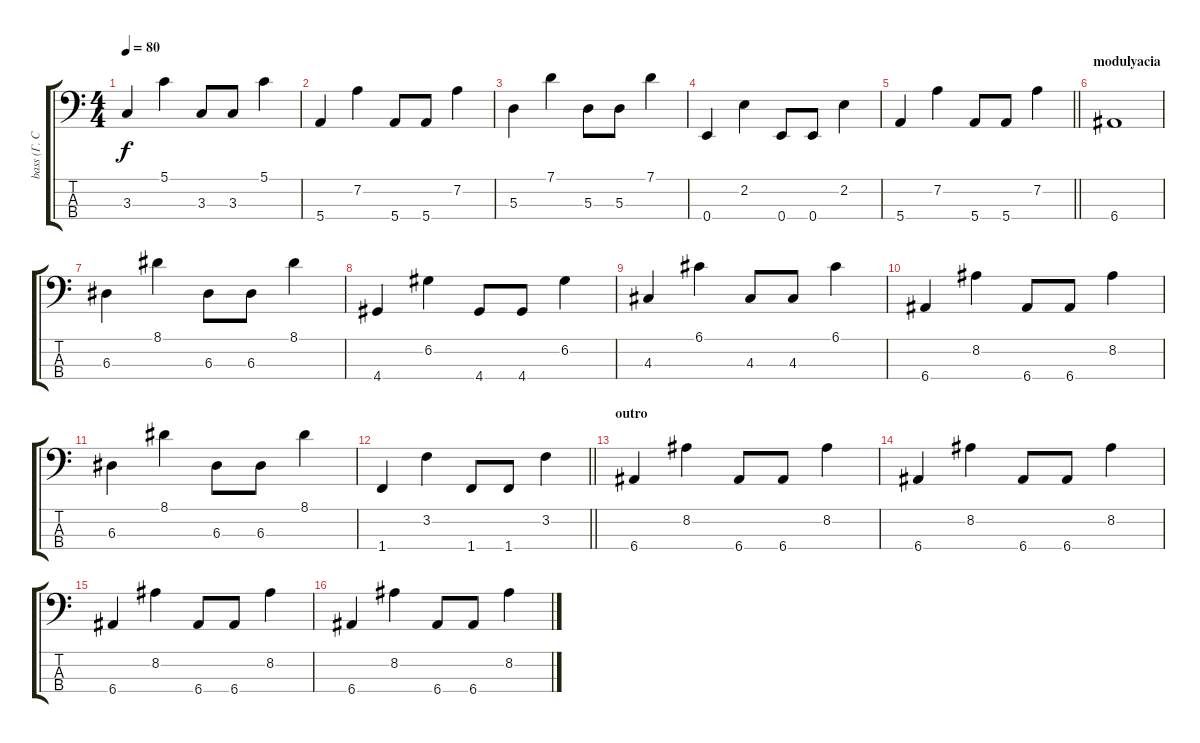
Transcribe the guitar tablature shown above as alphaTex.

\track ("bass (Г. Самойлов)" "bass (Г. С") {instrument electricbassfinger}
\staff {score tabs}
\tuning (G2 D2 A1 E1) {hide}
\ts (4 4)
\tempo 80
\clef f4
\ks c
3.3.4{dy f} 5.1.4 3.3.8 3.3.8 5.1.4 |
5.4.4 7.2.4 5.4.8 5.4.8 7.2.4 |
5.3.4 7.1.4 5.3.8 5.3.8 7.1.4 |
0.4.4 2.2.4 0.4.8 0.4.8 2.2.4 |
\barLineRight lightlight
5.4.4 7.2.4 5.4.8 5.4.8 7.2.4 |
\section ("" "modulyacia")
6.4.1 |
6.3.4 8.1.4 6.3.8 6.3.8 8.1.4 |
4.4.4 6.2.4 4.4.8 4.4.8 6.2.4 |
4.3.4 6.1.4 4.3.8 4.3.8 6.1.4 |
6.4.4 8.2.4 6.4.8 6.4.8 8.2.4 |
6.3.4 8.1.4 6.3.8 6.3.8 8.1.4 |
\barLineRight lightlight
1.4.4 3.2.4 1.4.8 1.4.8 3.2.4 |
\section ("" "outro")
6.4.4 8.2.4 6.4.8 6.4.8 8.2.4 |
6.4.4 8.2.4 6.4.8 6.4.8 8.2.4 |
6.4.4 8.2.4 6.4.8 6.4.8 8.2.4 |
6.4.4 8.2.4 6.4.8 6.4.8 8.2.4
